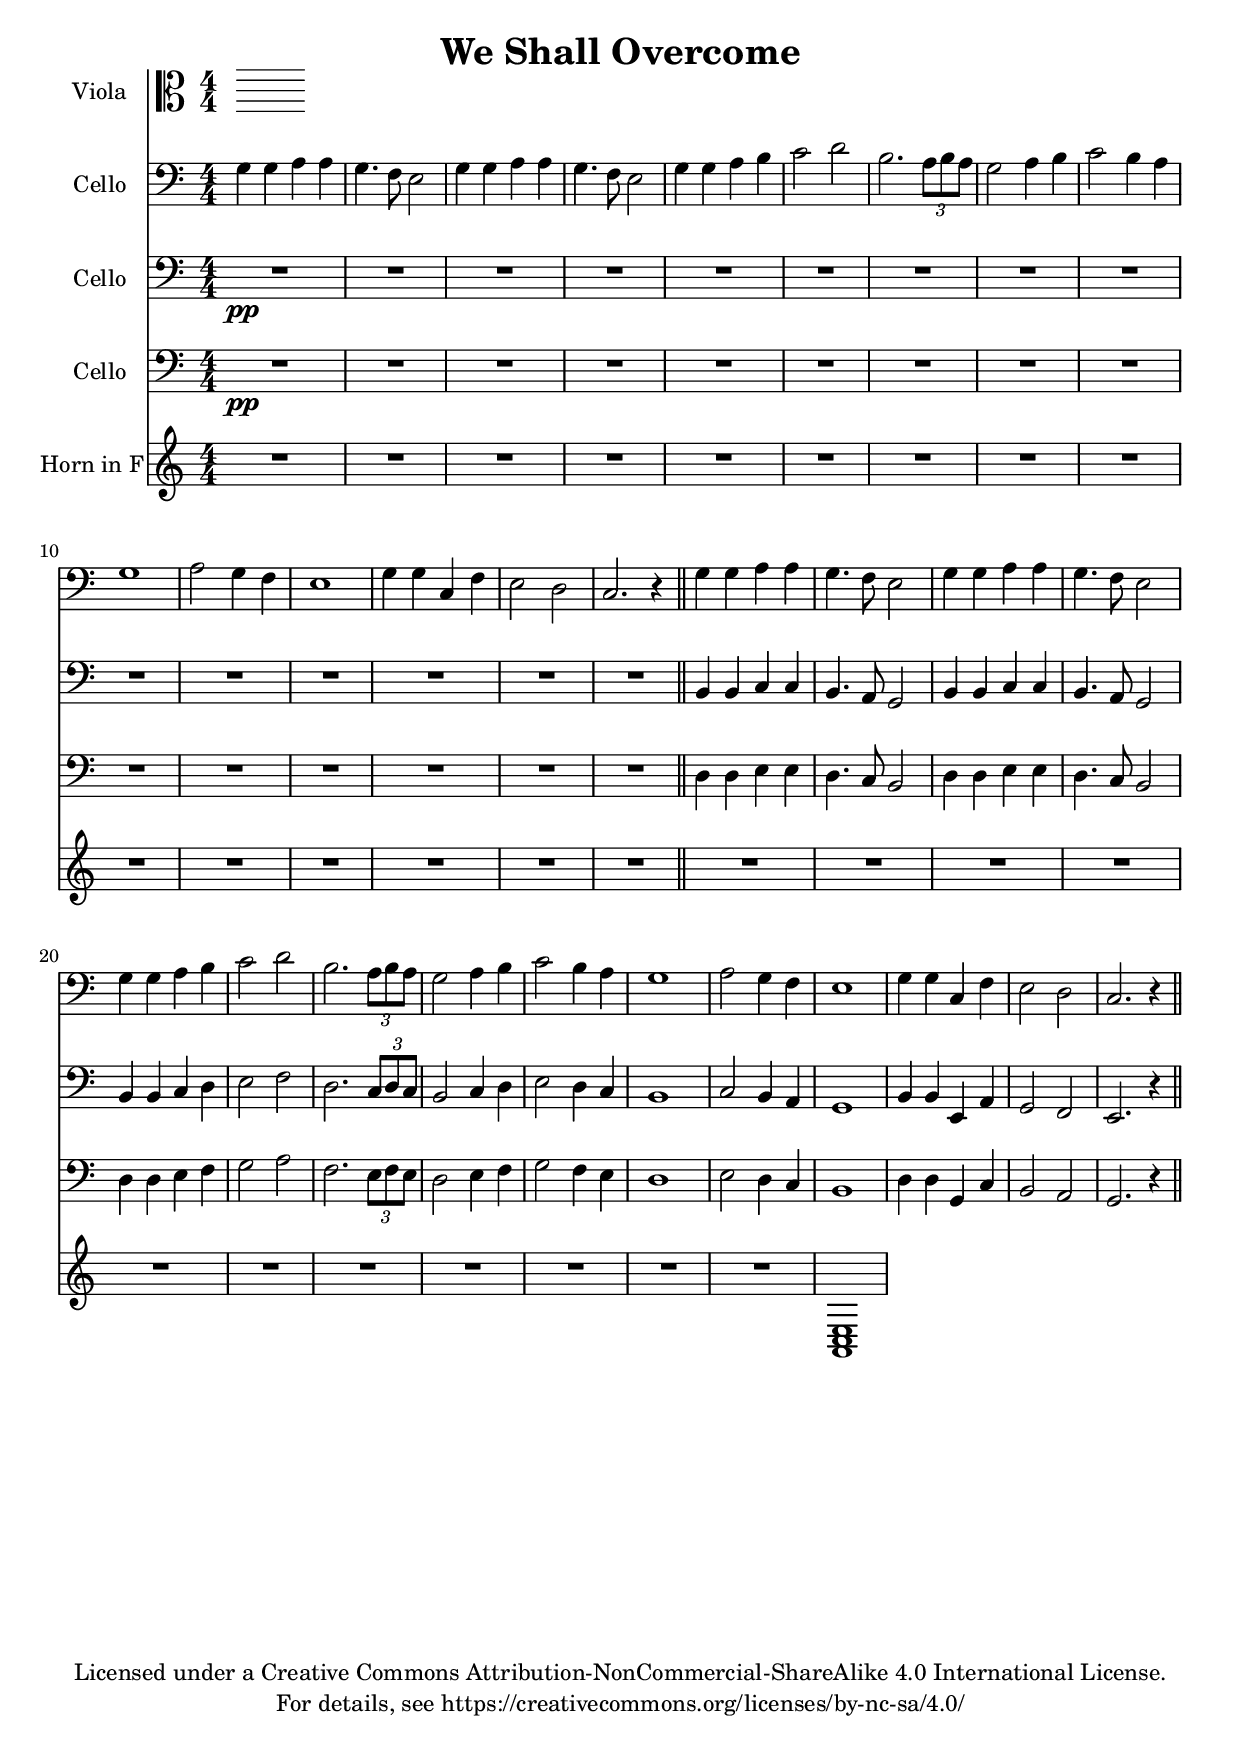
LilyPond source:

\version "2.18.2"

\header {
  title = "We Shall Overcome"
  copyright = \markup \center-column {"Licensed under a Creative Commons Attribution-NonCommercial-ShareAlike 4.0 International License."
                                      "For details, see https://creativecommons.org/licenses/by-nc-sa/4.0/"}
}

scale = {c d e f g a b}

verse = {
    g4 \mf g4 a4 a4 % solo
    g4. f8 e2
    %ensemble
    <g>4 <g>4 <a>4 <a>4
    g4. f8 e2
    g4 g4 a4 b4
    c2 d2
    b2. \tuplet 3/2 {a8 b a}
    g2 a4 b4
    c2 b4 a4
    g1
    a2 g4 f4
    e1 
    g4 g4 c,4 f4 
    e2 d2
    c2.r4
}

global = {
  \key c \major \numericTimeSignature\time 4/4
}
%try transposing down from g to d
verse = {
    g4 g4 a4 a4 % solo
    g4. f8 e2
    %ensemble
    <g>4 <g>4 <a>4 <a>4
    g4. f8 e2
    g4 g4 a4 b4
    c2 d2
    b2. \tuplet 3/2 {a8 b a}
    g2 a4 b4
    c2 b4 a4
    g1
    a2 g4 f4
    e1
    g4 g4 c,4 f4
    e2 d2
    c2.r4
}

viola = \relative c' {
    \global

}

cello = \transpose c c'{
  \relative c {
    \global
    \repeat unfold 2 {\verse \bar"||"}
  }
}

celloTwo = \modalTranspose c e \scale {
  \relative c {
  \global
  R1*15 \pp \bar "||"
  \verse
  }
}

celloThree = \modalTranspose c g \scale {
  \relative c {
  \global
  R1*15 \pp  \bar "||" 
  \verse
  }
}
hornF = \relative c' {
   \global
   %\verse
   R1*15
   R1*11
   <a, c e>1
}

violaPart = \new Staff \with {
  instrumentName = "Viola"
  midiInstrument = "viola"
} { \clef alto \viola }

celloPart = \new Staff \with {
  instrumentName = "Cello"
  midiInstrument = "cello"
} { \clef bass \cello }
celloPartTwo = \new Staff \with {
  instrumentName = "Cello"
  midiInstrument = "cello"
} { \clef bass \celloTwo }
celloPartThree = \new Staff \with {
  instrumentName = "Cello"
  midiInstrument = "cello"
} { \clef bass \celloThree }
hornFPart = \new Staff \with {
  instrumentName = "Horn in F"
  midiInstrument = "french horn"
} \hornF

\score {
  <<
    \violaPart
    \celloPart
    \celloPartTwo
    \celloPartThree
    \hornFPart
  >>
  \layout { }
  \midi {
    \tempo 4=100
  }
}
